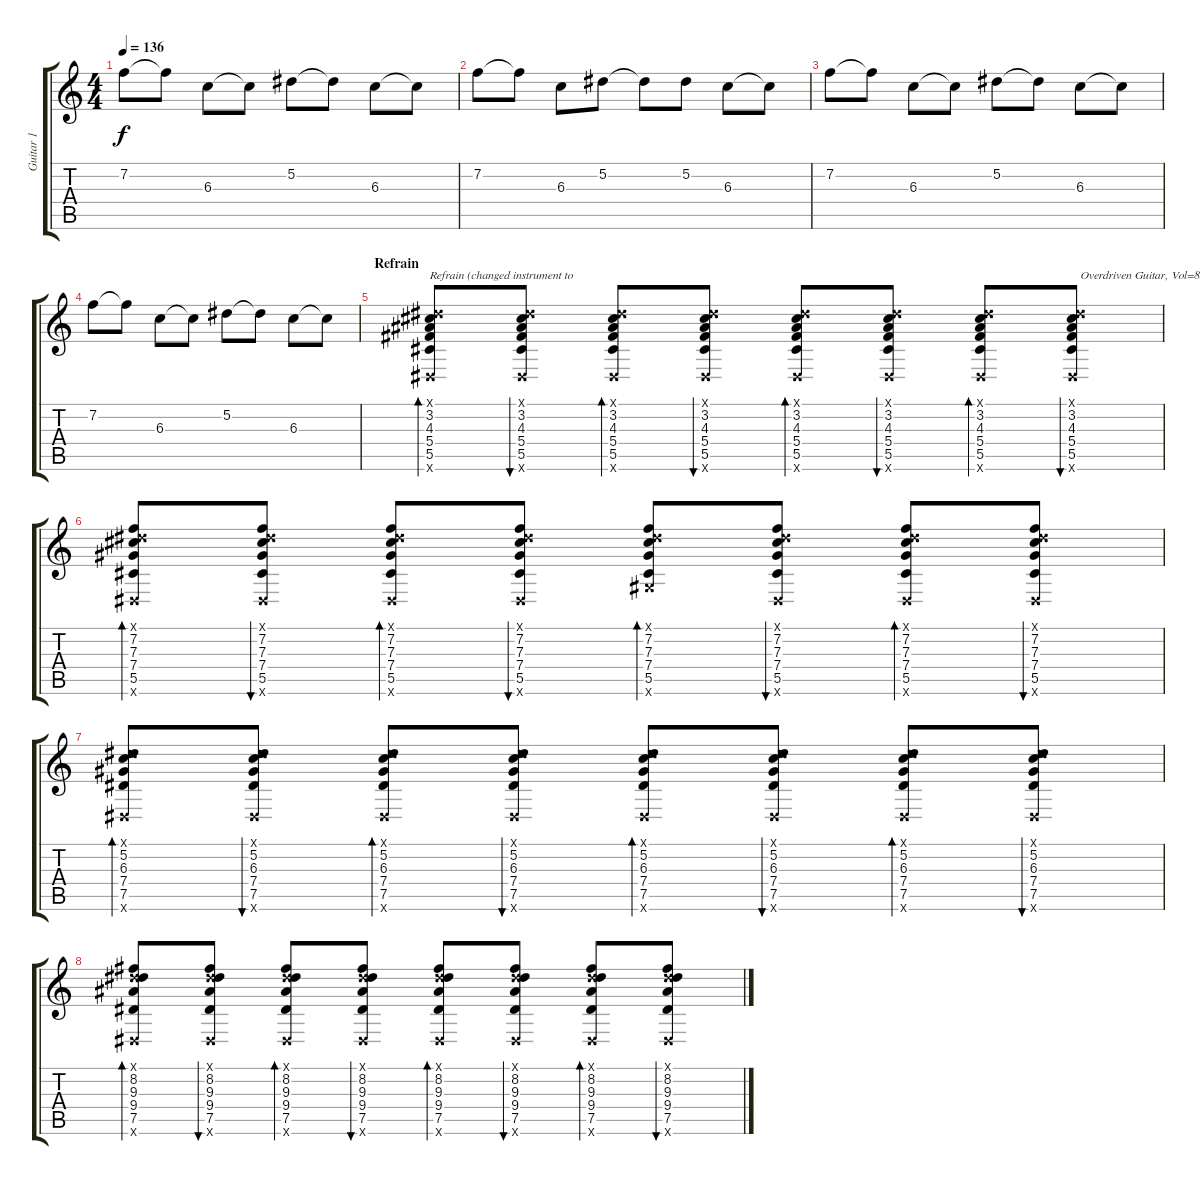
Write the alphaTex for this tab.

\track ("Guitar 1 " "Guitar 1 ") {instrument distortionguitar}
\staff {score tabs}
\tuning (Eb4 Bb3 Gb3 Db3 Ab2 Eb2) {hide}
\ts (4 4)
\tempo 136
\clef g2
\ks c
7.2.8{dy f} 7.2{t}.8 6.3.8 6.3{t}.8 5.2.8 5.2{t}.8 6.3.8 6.3{t}.8 |
7.2.8 7.2{t}.8 6.3.8 5.2.8 5.2{t}.8 5.2.8 6.3.8 6.3{t}.8 |
7.2.8 7.2{t}.8 6.3.8 6.3{t}.8 5.2.8 5.2{t}.8 6.3.8 6.3{t}.8 |
7.2.8 7.2{t}.8 6.3.8 6.3{t}.8 5.2.8 5.2{t}.8 6.3.8 6.3{t}.8 |
\section ("" "Refrain")
(0.1{x} 3.2 4.3 5.4 5.5 0.6{x}).8{bd 60 txt "Refrain (changed instrument to " volume 8 balance 8 instrument overdrivenguitar} (0.1{x} 3.2 4.3 5.4 5.5 0.6{x}).8{bu 60} (0.1{x} 3.2 4.3 5.4 5.5 0.6{x}).8{bd 60} (0.1{x} 3.2 4.3 5.4 5.5 0.6{x}).8{bu 60} (0.1{x} 3.2 4.3 5.4 5.5 0.6{x}).8{bd 60} (0.1{x} 3.2 4.3 5.4 5.5 0.6{x}).8{bu 60} (0.1{x} 3.2 4.3 5.4 5.5 0.6{x}).8{bd 60} (0.1{x} 3.2 4.3 5.4 5.5 0.6{x}).8{bu 60 txt "   Overdriven Guitar, Vol=8, Pan=0)"} |
(0.1{x} 7.2 7.3 7.4 5.5 0.6{x}).8{bd 60} (0.1{x} 7.2 7.3 7.4 5.5 0.6{x}).8{bu 60} (0.1{x} 7.2 7.3 7.4 5.5 0.6{x}).8{bd 60} (0.1{x} 7.2 7.3 7.4 5.5 0.6{x}).8{bu 60} (0.1{x} 7.2 7.3 7.4 5.5 5.6{x}).8{bd 60} (0.1{x} 7.2 7.3 7.4 5.5 0.6{x}).8{bu 60} (0.1{x} 7.2 7.3 7.4 5.5 0.6{x}).8{bd 60} (0.1{x} 7.2 7.3 7.4 5.5 0.6{x}).8{bu 60} |
(0.1{x} 5.2 6.3 7.4 7.5 0.6{x}).8{bd 60} (0.1{x} 5.2 6.3 7.4 7.5 0.6{x}).8{bu 60} (0.1{x} 5.2 6.3 7.4 7.5 0.6{x}).8{bd 60} (0.1{x} 5.2 6.3 7.4 7.5 0.6{x}).8{bu 60} (0.1{x} 5.2 6.3 7.4 7.5 0.6{x}).8{bd 60} (0.1{x} 5.2 6.3 7.4 7.5 0.6{x}).8{bu 60} (0.1{x} 5.2 6.3 7.4 7.5 0.6{x}).8{bd 60} (0.1{x} 5.2 6.3 7.4 7.5 0.6{x}).8{bu 60} |
(0.1{x} 8.2 9.3 9.4 7.5 0.6{x}).8{bd 60} (0.1{x} 8.2 9.3 9.4 7.5 0.6{x}).8{bu 60} (0.1{x} 8.2 9.3 9.4 7.5 0.6{x}).8{bd 60} (0.1{x} 8.2 9.3 9.4 7.5 0.6{x}).8{bu 60} (0.1{x} 8.2 9.3 9.4 7.5 0.6{x}).8{bd 60} (0.1{x} 8.2 9.3 9.4 7.5 0.6{x}).8{bu 60} (0.1{x} 8.2 9.3 9.4 7.5 0.6{x}).8{bd 60} (0.1{x} 8.2 9.3 9.4 7.5 0.6{x}).8{bu 60}
